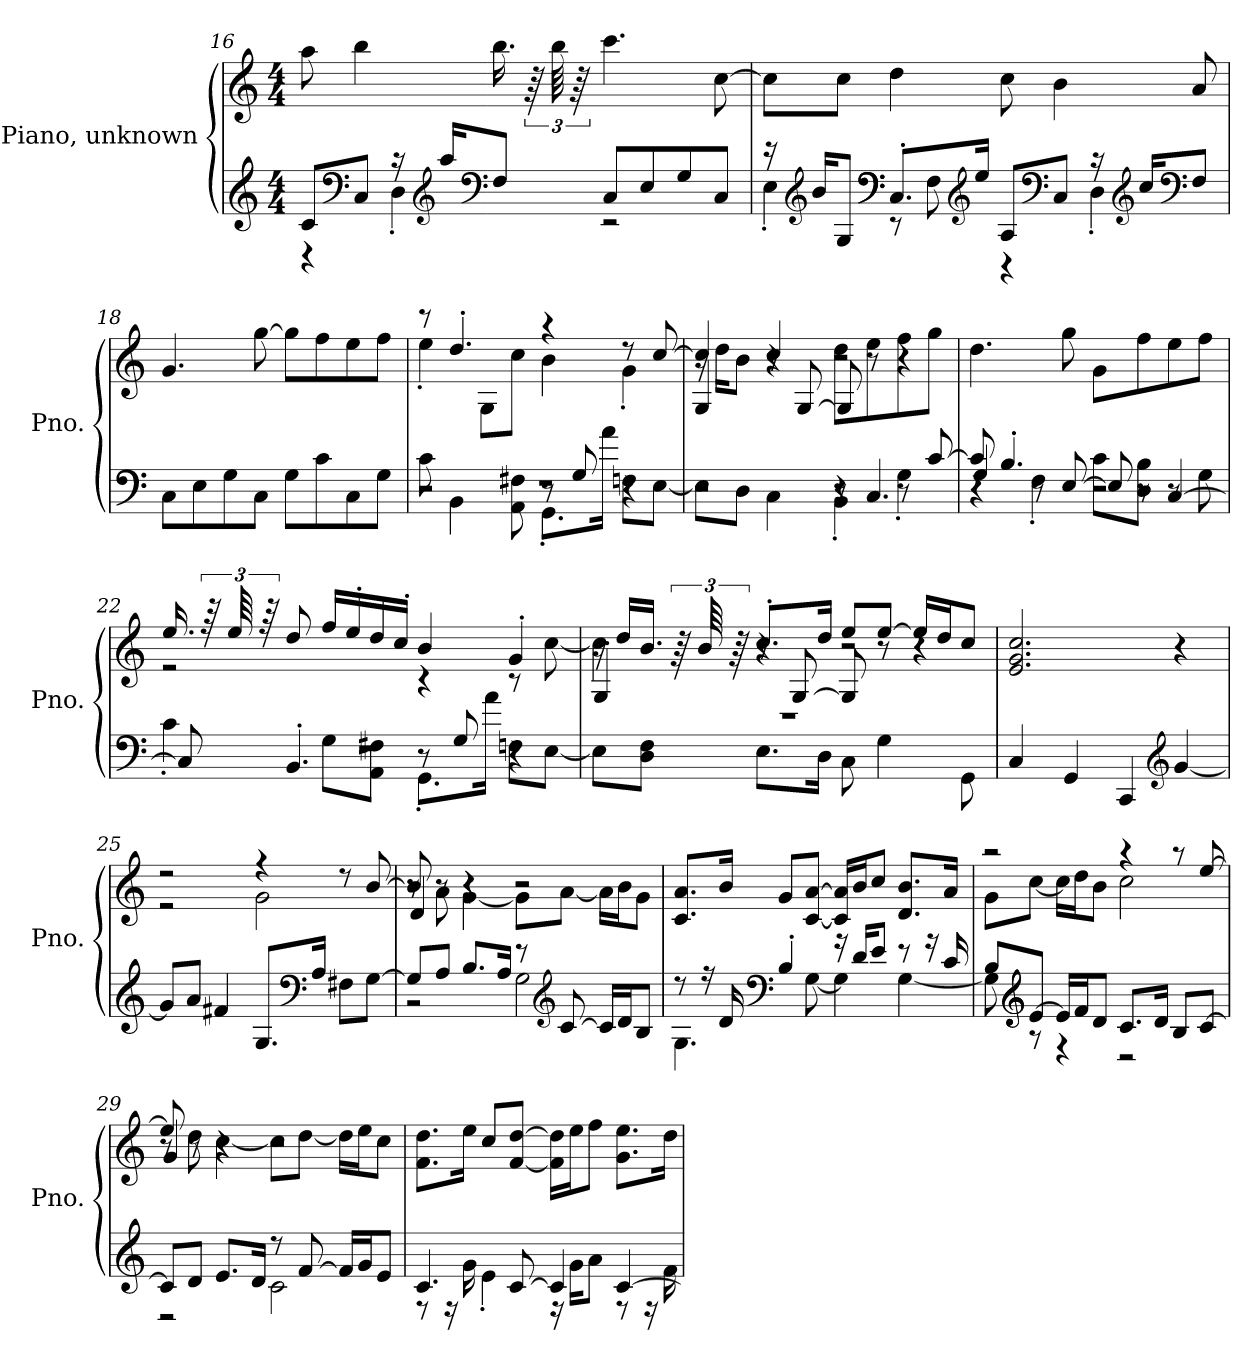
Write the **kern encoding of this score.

**kern	**kern
*part1	*part1
*staff2	*staff1
*I"Piano, unknown	*
*I'Pno.	*
*clefG2	*clefG2
*k[]	*k[]
*M4/4	*M4/4
=16	=16
*^	*
8c/L	4r	8aa\
*clefF4	*	*
8C/J	.	4bb\
16r	4D'\	.
*clefG2	*	*
16aa/KL	.	.
*clefF4	*	*
8F/J	.	16.bb\
.	.	96r
.	.	96bb\
.	.	96r
8C/L	2r	4.ccc\
8E/	.	.
8G/	.	.
8C/J	.	[8cc\
!!LO:PB:g=z
=17	=17	=17
16r	4E'\	8cc\L]
*clefG2	*	*
16b/KL	.	.
8G/J	.	8cc\J
*clefF4	*	*
8.C'/L	8r	4dd\
.	8F\	.
*clefG2	*	*
16ee/Jk	.	.
8A/L	4r	8cc\
*clefF4	*	*
8C/J	.	4b\
16r	4D'\	.
*clefG2	*	*
16cc/KL	.	.
*clefF4	*	*
8F/J	.	8a/
*v	*v	*
=18	=18
8C\L	4.g/
8E\	.
8G\	.
8C\J	[8gg\
8G\L	8gg\L]
8c\	8ff\
8C\	8ee\
8G\J	8ff\J
=19	=19
*^	*^
*	*^	*	*
1r	8c\	2r	8r	4ee'\
.	4BB\	.	4.dd'/	.
.	.	.	.	8G\L
.	8AA\ 8F#X\	.	.	8cc\J
.	8.GG'\L	8r	4r	4b\
.	.	8G/	.	.
.	16a\Jk	.	.	.
.	8Fn\L	4r	8r	4g'\
.	[8E\J	.	[8cc/	.
!!LO:LB:g=z
=20	=20	=20	=20	=20
*	*	*	*	*^
2r	8E\L]	2r	4cc/]	16r	4G/
.	.	.	.	16dd\KL	.
.	8D\J	.	.	8b\J	.
.	4C\	.	4cc/	4r	8r
.	.	.	.	.	[8G/
4r	4BB'\	8r	2r	8dd\L	8G/]
.	.	4.C/	.	8ee\	8r
8r	4G'\	.	.	8ff\	4r
[8c/	.	.	.	8gg\J	.
*	*	*	*v	*v	*v
=21	=21	=21	=21
8c/]	4r	4G/	4.dd\
4.B'/	.	.	.
.	4F'\	8r	.
.	.	[8E/	8gg\
2r	8c\L	8E/]	8g\L
.	8D\ 8B\J	8r	8ff\
.	8r	[4C/	8ee\
.	8G\	.	8ff\J
=22	=22	=22	=22
*	*	*	*^
1r	4c'\	8C/]	16.ee/	2r
.	.	.	96r	.
.	.	.	96ee/	.
.	.	.	96r	.
.	.	4.BB'/	8dd/	.
.	8G\L	.	16ff/LL	.
.	.	.	16ee'/	.
.	8AA\ 8F#X\J	.	16dd/	.
.	.	.	16cc'/JJ	.
.	8.GG'\L	8r	4b/	4r
.	.	8G/	.	.
.	16a\Jk	.	.	.
.	8Fn\L	4r	4g'/	8r
.	[8E\J	.	.	[8cc\
*	*v	*v	*	*
!!LO:LB:g=z
=23	=23	=23	=23
*	*	*	*^
1r	8E\L]	16r	4cc\]	4G'/
.	.	16dd/LL	.	.
.	8D\ 8F\J	16.b/JJ	.	.
.	.	96r	.	.
.	.	96b/	.	.
.	.	96r	.	.
.	8.E\L	8.cc'/L	4r	8r
.	.	.	.	[8G/
.	16D\Jk	16dd/Jk	.	.
.	8C\	8ee/L	2r	8G/]
.	4G\	[8ee/J	.	8r
.	.	16ee/LL]	.	4r
.	.	16dd/J	.	.
.	8GG\	8cc/J	.	.
*v	*v	*	*	*
*	*v	*v	*v
=24	=24
4C/	2.e/ 2.g/ 2.cc/
4GG/	.
4CC/	.
*clefG2	*
[4g/	4r
=25	=25
*	*^
8g/L]	2r	2r
8a/J	.	.
4f#X/	.	.
8.G/L	4r	2g\
*clefF4	*	*
16A/Jk	.	.
8F#X\L	8r	.
[8G\J	[8b/	.
!!LO:LB:g=z
=26	=26	=26
*^	*	*^
8G/L]	2r	8b/]	8r	4d/
8A/J	.	8r	8a\	.
8.B/L	.	4r	[4g\	4r
16A/Jk	.	.	.	.
8r	2G\	2r	8g\L]	2r
*clefG2	*	*	*	*
[8c/	.	.	[8a\J	.
16c/LL]	.	.	16a\LL]	.
16d/J	.	.	16b\J	.
8B/J	.	.	8g\J	.
*	*	*v	*v	*v
=27	=27	=27
8r	4.G\	8.c/ 8.a/L
16r	.	.
16d/	.	16b/Jk
*clefF4	*	*
4B'/	.	8g/L
.	[8G\	[8c/ [8a/J
16r	4G\]	16c/] 16a/]LL
16d/KL	.	16b/J
8e/J	.	8cc/J
8r	[4G\	8.d/ 8.b/L
16r	.	.
16c/	.	16a/Jk
=28	=28	=28
*	*	*^
8B/L	8G\]	2r	8g\L
*clefG2	*	*	*
[8e/J	8r	.	[8cc\J
16e/LL]	4r	.	16cc\LL]
16f/J	.	.	16dd\J
8d/J	.	.	8b\J
8.c/L	2r	4r	2cc\
16d/Jk	.	.	.
8B/L	.	8r	.
[8c/J	.	[8ee/	.
!!LO:LB:g=z
=29	=29	=29	=29
*	*	*	*^
8c/L]	2r	8ee/]	8r	4g/
8d/J	.	8r	8dd\	.
8.e/L	.	4r	[4cc\	4r
16d/Jk	.	.	.	.
8r	2c\	2r	8cc\L]	2r
[8f/	.	.	[8dd\J	.
16f/LL]	.	.	16dd\LL]	.
16g/J	.	.	16ee\J	.
8e/J	.	.	8cc\J	.
*	*	*v	*v	*v
=30	=30	=30
4.c/	8r	8.f\ 8.dd\L
.	16r	.
.	16g\	16ee\Jk
.	4e'\	8cc/L
[8c/	.	[8f/ [8dd/J
4c/]	16r	16f\] 16dd\]LL
.	16g\KL	16ee\J
.	8a\J	8ff\J
[4c/	8r	8.g\ 8.ee\L
.	16r	.
.	16f\	16dd\Jk
*v	*v	*
=	=
*-	*-
